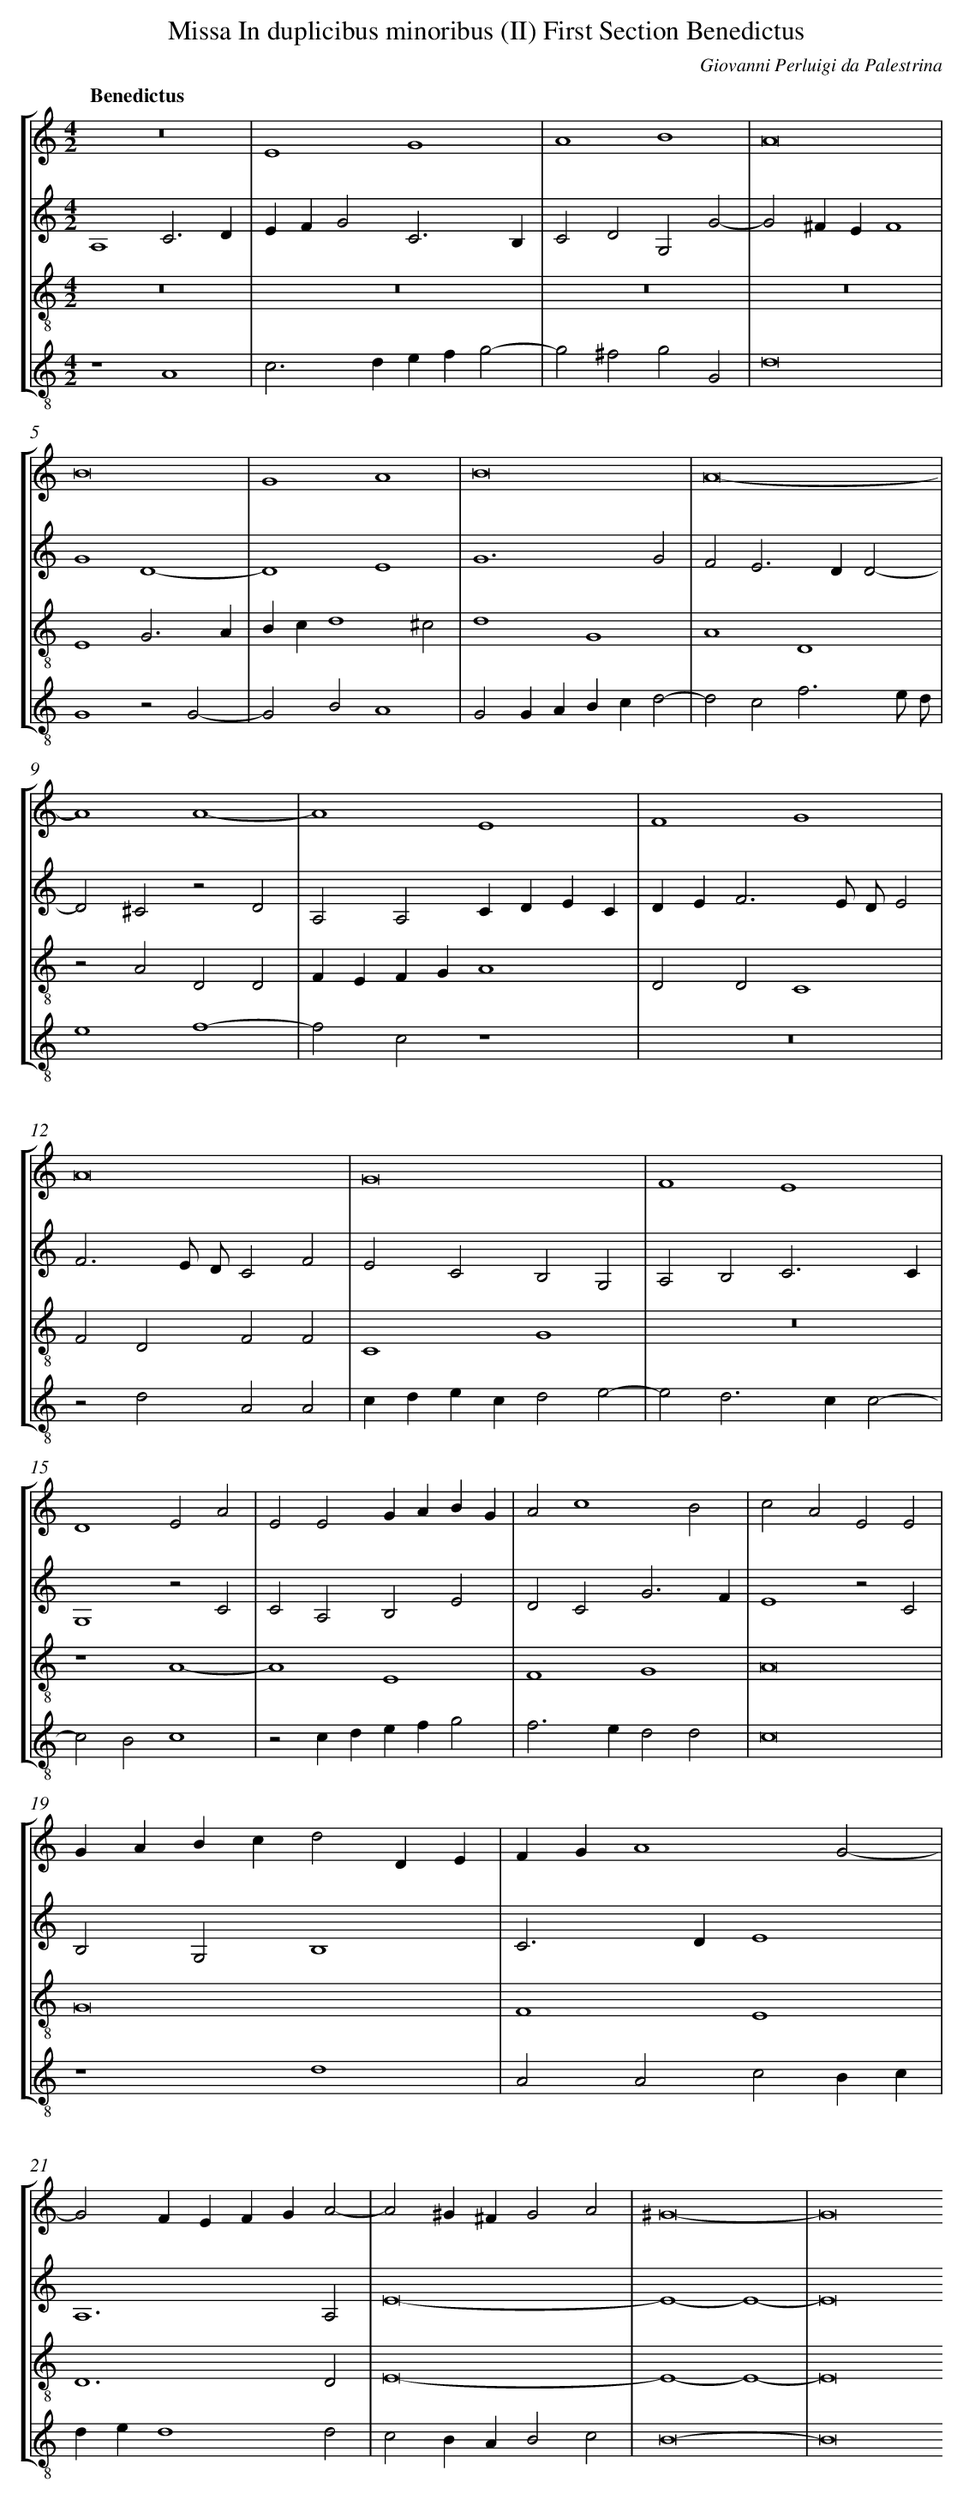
X:1
T: Missa In duplicibus minoribus (II) First Section Benedictus
C: Giovanni Perluigi da Palestrina
L: 1/4
M: 4/2
Q: "Benedictus"
%%staves [1 2 3 4]
V: 1 clef=treble
V: 2 clef=treble
V: 3 clef=treble-8
V: 4 clef=treble-8
K: C
[V:1] z8 |
[V:2] A,4C3D |
[V:3] z8 |
[V:4] z4A4 |
[V:1] E4G4 |
[V:2] EFG2C3B, |
[V:3] z8 |
[V:4] c2>d2efg2- |
[V:1] A4B4 |
[V:2] C2D2G,2G2- |
[V:3] z8 |
[V:4] g2^f2g2G2 |
[V:1] A8 |
[V:2] G2^FEF4 |
[V:3] z8 |
[V:4] d8 |
[V:1] B8 |
[V:2] G4D4- |
[V:3] E4G3A |
[V:4] G4z2G2- |
[V:1] G4A4 |
[V:2] D4E4 |
[V:3] Bcd4^c2 |
[V:4] G2B2A4 |
[V:1] B8 |
[V:2] G6G2 |
[V:3] d4G4 |
[V:4] G2GABcd2- |
[V:1] A8- |
[V:2] F2E2>D2D2- |
[V:3] A4D4 |
[V:4] d2c2f3e/ d/ |
[V:1] A4A4- |
[V:2] D2^C2z2D2 |
[V:3] z2A2D2D2 |
[V:4] e4f4- |
[V:1] A4E4 |
[V:2] A,2A,2CDEC |
[V:3] FEFGA4 |
[V:4] f2c2z4 |
[V:1] F4G4 |
[V:2] DE2<F2E/ D/E2 |
[V:3] D2D2C4 |
[V:4] z8 |
[V:1] A8 |
[V:2] F3E/ D/C2F2 |
[V:3] F2D2F2F2 |
[V:4] z2d2A2A2 |
[V:1] G8 |
[V:2] E2C2B,2G,2 |
[V:3] C4G4 |
[V:4] cdecd2e2- |
[V:1] F4E4 |
[V:2] A,2B,2C3C |
[V:3] z8 |
[V:4] e2d2>c2c2- |
[V:1] D4E2A2 |
[V:2] G,4z2C2 |
[V:3] z4A4- |
[V:4] c2B2c4 |
[V:1] E2E2GABG |
[V:2] C2A,2B,2E2 |
[V:3] A4E4 |
[V:4] z2cdefg2 |
[V:1] A2c4B2 |
[V:2] D2C2G3F |
[V:3] F4G4 |
[V:4] f2>e2d2d2 |
[V:1] c2A2E2E2 |
[V:2] E4z2C2 |
[V:3] A8 |
[V:4] c8 |
[V:1] GABcd2DE |
[V:2] B,2G,2B,4 |
[V:3] G8 |
[V:4] z4d4 |
[V:1] FGA4G2- |
[V:2] C2>D2E4 |
[V:3] F4E4 |
[V:4] A2A2c2Bc |
[V:1] G2FEFGA2- |
[V:2] A,6A,2 |
[V:3] D6D2 |
[V:4] ded4d2 |
[V:1] A2^G^FG2A2 |
[V:2] E8- |
[V:3] E8- |
[V:4] c2BAB2c2 |
[V:1] ^G8- |
[V:2] E4-E4- |
[V:3] E4-E4- |
[V:4] B8- |
[V:1] G8
[V:2] E8
[V:3] E8
[V:4] B8
